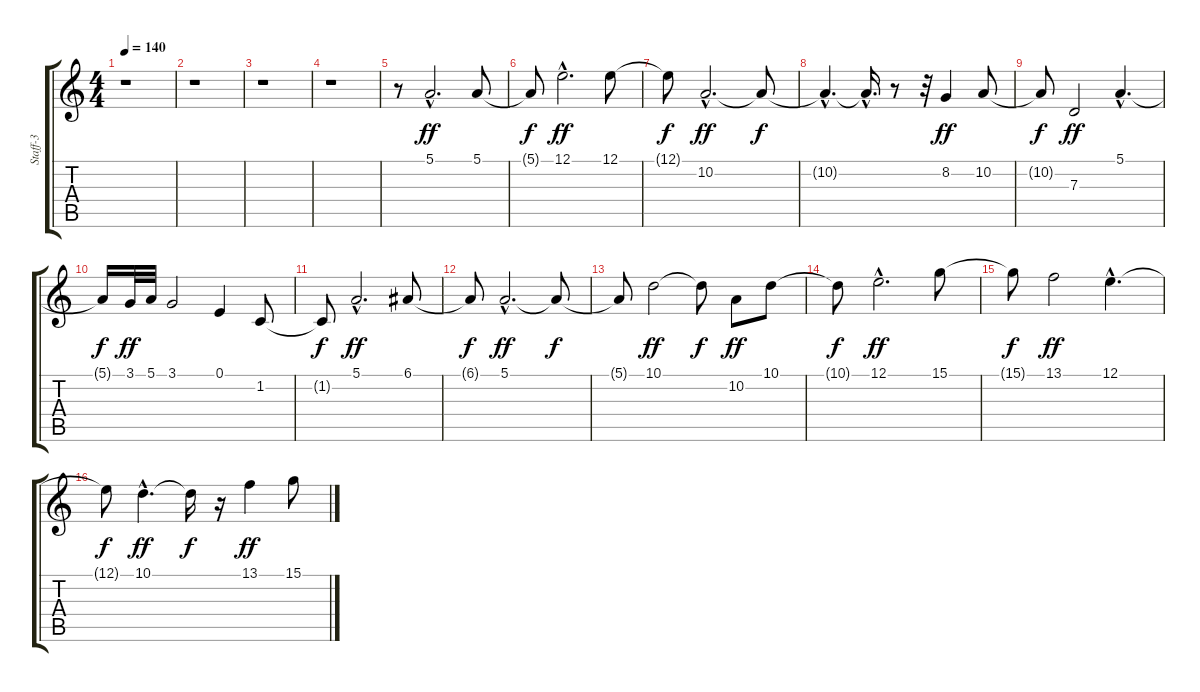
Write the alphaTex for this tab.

\track ("Staff-3" "Staff-3") {instrument cello}
\staff {score tabs}
\tuning (E4 B3 G3 D3 A2 E2) {hide}
\ts (4 4)
\tempo 140
\clef g2
\ks c
r.1{dy ff instrument cello} |
r.1 |
r.1 |
r.1 |
r.8 5.1{hac}.2{d volume 8} 5.1.8{volume 16} |
5.1{t}.8{dy f} 12.1{hac}.2{d dy ff volume 8} 12.1.8{volume 16} |
12.1{t}.8{dy f} 10.2{hac}.2{d dy ff volume 8} 10.2{t}.8{dy f} |
10.2{hac t}.4{d} 10.2{hac t}.16{d} r.8 r.32 8.2.4{dy ff volume 8} 10.2.8{volume 16} |
10.2{t}.8{dy f} 7.3.2{dy ff volume 8} 5.1{hac}.4{d volume 16} |
5.1{t}.16{dy f} 3.1.32{dy ff} 5.1.32 3.1.2 0.1.4{volume 12} 1.2.8{volume 16} |
1.2{t}.8{dy f} 5.1{hac}.2{d dy ff} 6.1.8{volume 8} |
6.1{t}.8{dy f} 5.1{hac}.2{d dy ff volume 16} 5.1{t}.8{dy f} |
5.1{t}.8 10.1.2{dy ff volume 8} 10.1{t}.8{dy f} 10.2.8{dy ff volume 16} 10.1.8 |
10.1{t}.8{dy f} 12.1{hac}.2{d dy ff volume 8} 15.1.8{volume 8} |
15.1{t}.8{dy f} 13.1.2{dy ff volume 16} 12.1{hac}.4{d} |
12.1{t}.8{dy f} 10.1{hac}.4{d dy ff} 10.1{t}.16{dy f} r.16 13.1.4{dy ff} 15.1.8
